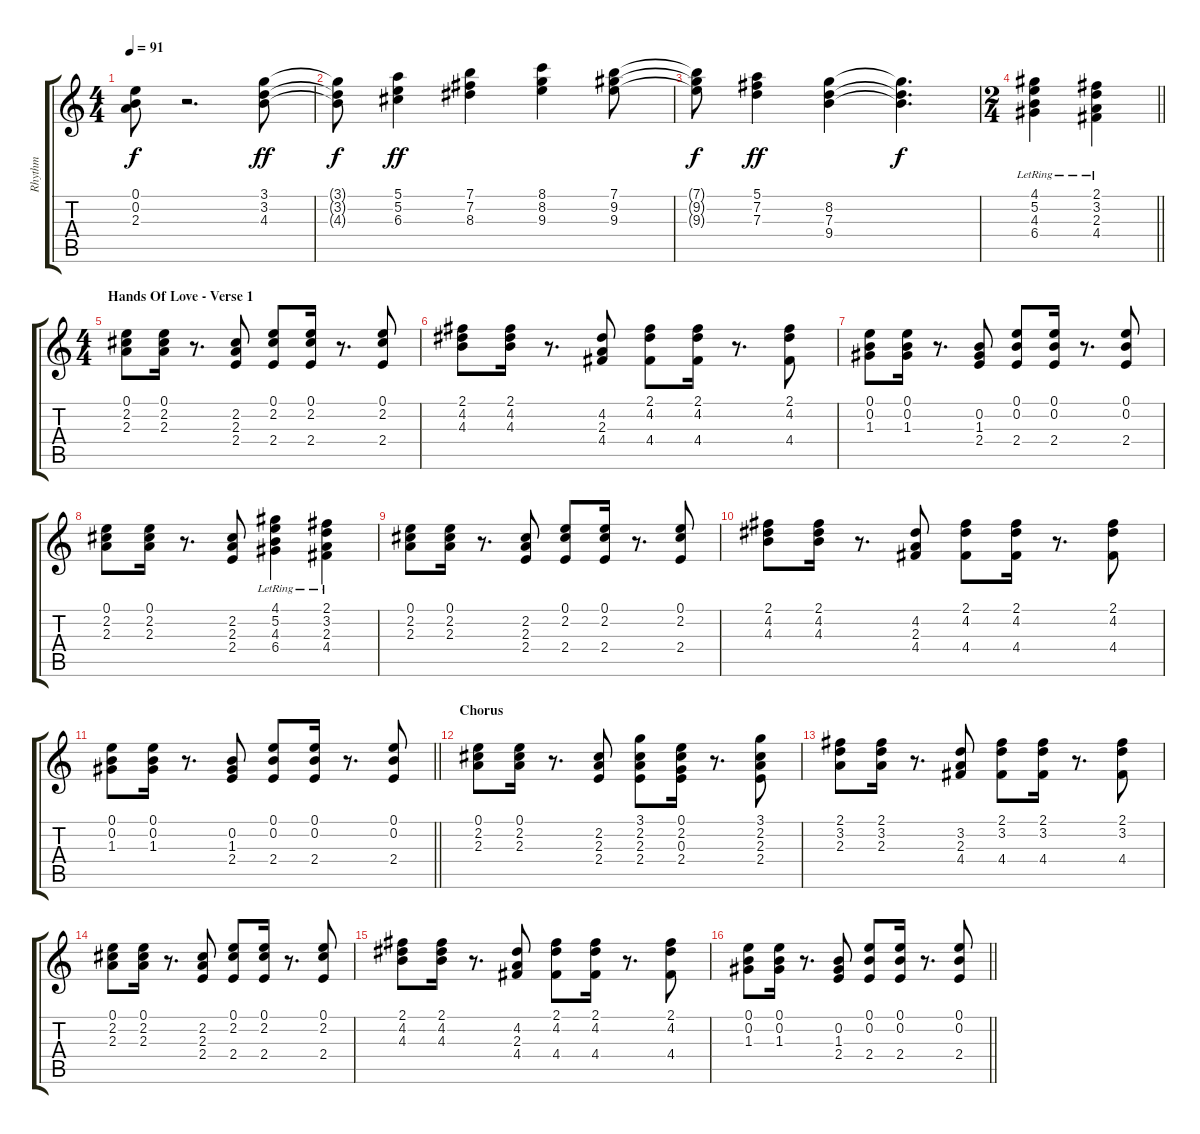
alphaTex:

\track ("Rhythm" "Rhythm") {instrument acousticguitarsteel}
\staff {score tabs}
\tuning (E4 B3 G3 D3 A2 E2) {hide}
\ts (4 4)
\tempo 91
\clef g2
\ks c
(0.1{t} 0.2{t} 2.3{t}).8{dy f} r.2{d} (3.1 3.2 4.3).8{dy ff} |
(3.1{t} 3.2{t} 4.3{t}).8{dy f} (5.1 5.2 6.3).4{dy ff} (7.1 7.2 8.3).4 (8.1 8.2 9.3).4 (7.1 9.2 9.3).8 |
(7.1{t} 9.2{t} 9.3{t}).8{dy f} (5.1 7.2 7.3).4{dy ff} (8.2 7.3 9.4).4 (8.2{t} 7.3{t} 9.4{t}).4{d dy f} |
\ts (2 4)
\barLineRight lightlight
(4.1{lr} 5.2 4.3 6.4).4 (2.1{lr} 3.2 2.3 4.4).4 |
\ts (4 4)
\section ("" "Hands Of Love - Verse 1")
(0.1 2.2 2.3).8 (0.1 2.2 2.3).16 r.8{d} (2.2 2.3 2.4).8 (0.1 2.2 2.4).8 (0.1 2.2 2.4).16 r.8{d} (0.1 2.2 2.4).8 |
(2.1 4.2 4.3).8 (2.1 4.2 4.3).16 r.8{d} (4.2 2.3 4.4).8 (2.1 4.2 4.4).8 (2.1 4.2 4.4).16 r.8{d} (2.1 4.2 4.4).8 |
(0.1 0.2 1.3).8 (0.1 0.2 1.3).16 r.8{d} (0.2 1.3 2.4).8 (0.1 0.2 2.4).8 (0.1 0.2 2.4).16 r.8{d} (0.1 0.2 2.4).8 |
(0.1 2.2 2.3).8 (0.1 2.2 2.3).16 r.8{d} (2.2 2.3 2.4).8 (4.1{lr} 5.2 4.3 6.4).4 (2.1{lr} 3.2 2.3 4.4).4 |
(0.1 2.2 2.3).8 (0.1 2.2 2.3).16 r.8{d} (2.2 2.3 2.4).8 (0.1 2.2 2.4).8 (0.1 2.2 2.4).16 r.8{d} (0.1 2.2 2.4).8 |
(2.1 4.2 4.3).8 (2.1 4.2 4.3).16 r.8{d} (4.2 2.3 4.4).8 (2.1 4.2 4.4).8 (2.1 4.2 4.4).16 r.8{d} (2.1 4.2 4.4).8 |
\barLineRight lightlight
(0.1 0.2 1.3).8 (0.1 0.2 1.3).16 r.8{d} (0.2 1.3 2.4).8 (0.1 0.2 2.4).8 (0.1 0.2 2.4).16 r.8{d} (0.1 0.2 2.4).8 |
\section ("" "Chorus")
(0.1 2.2 2.3).8 (0.1 2.2 2.3).16 r.8{d} (2.2 2.3 2.4).8 (3.1 2.2 2.3 2.4).8 (0.1 2.2 0.3 2.4).16 r.8{d} (3.1 2.2 2.3 2.4).8 |
(2.1 3.2 2.3).8 (2.1 3.2 2.3).16 r.8{d} (3.2 2.3 4.4).8 (2.1 3.2 4.4).8 (2.1 3.2 4.4).16 r.8{d} (2.1 3.2 4.4).8 |
(0.1 2.2 2.3).8 (0.1 2.2 2.3).16 r.8{d} (2.2 2.3 2.4).8 (0.1 2.2 2.4).8 (0.1 2.2 2.4).16 r.8{d} (0.1 2.2 2.4).8 |
(2.1 4.2 4.3).8 (2.1 4.2 4.3).16 r.8{d} (4.2 2.3 4.4).8 (2.1 4.2 4.4).8 (2.1 4.2 4.4).16 r.8{d} (2.1 4.2 4.4).8 |
\barLineRight lightlight
(0.1 0.2 1.3).8 (0.1 0.2 1.3).16 r.8{d} (0.2 1.3 2.4).8 (0.1 0.2 2.4).8 (0.1 0.2 2.4).16 r.8{d} (0.1 0.2 2.4).8
